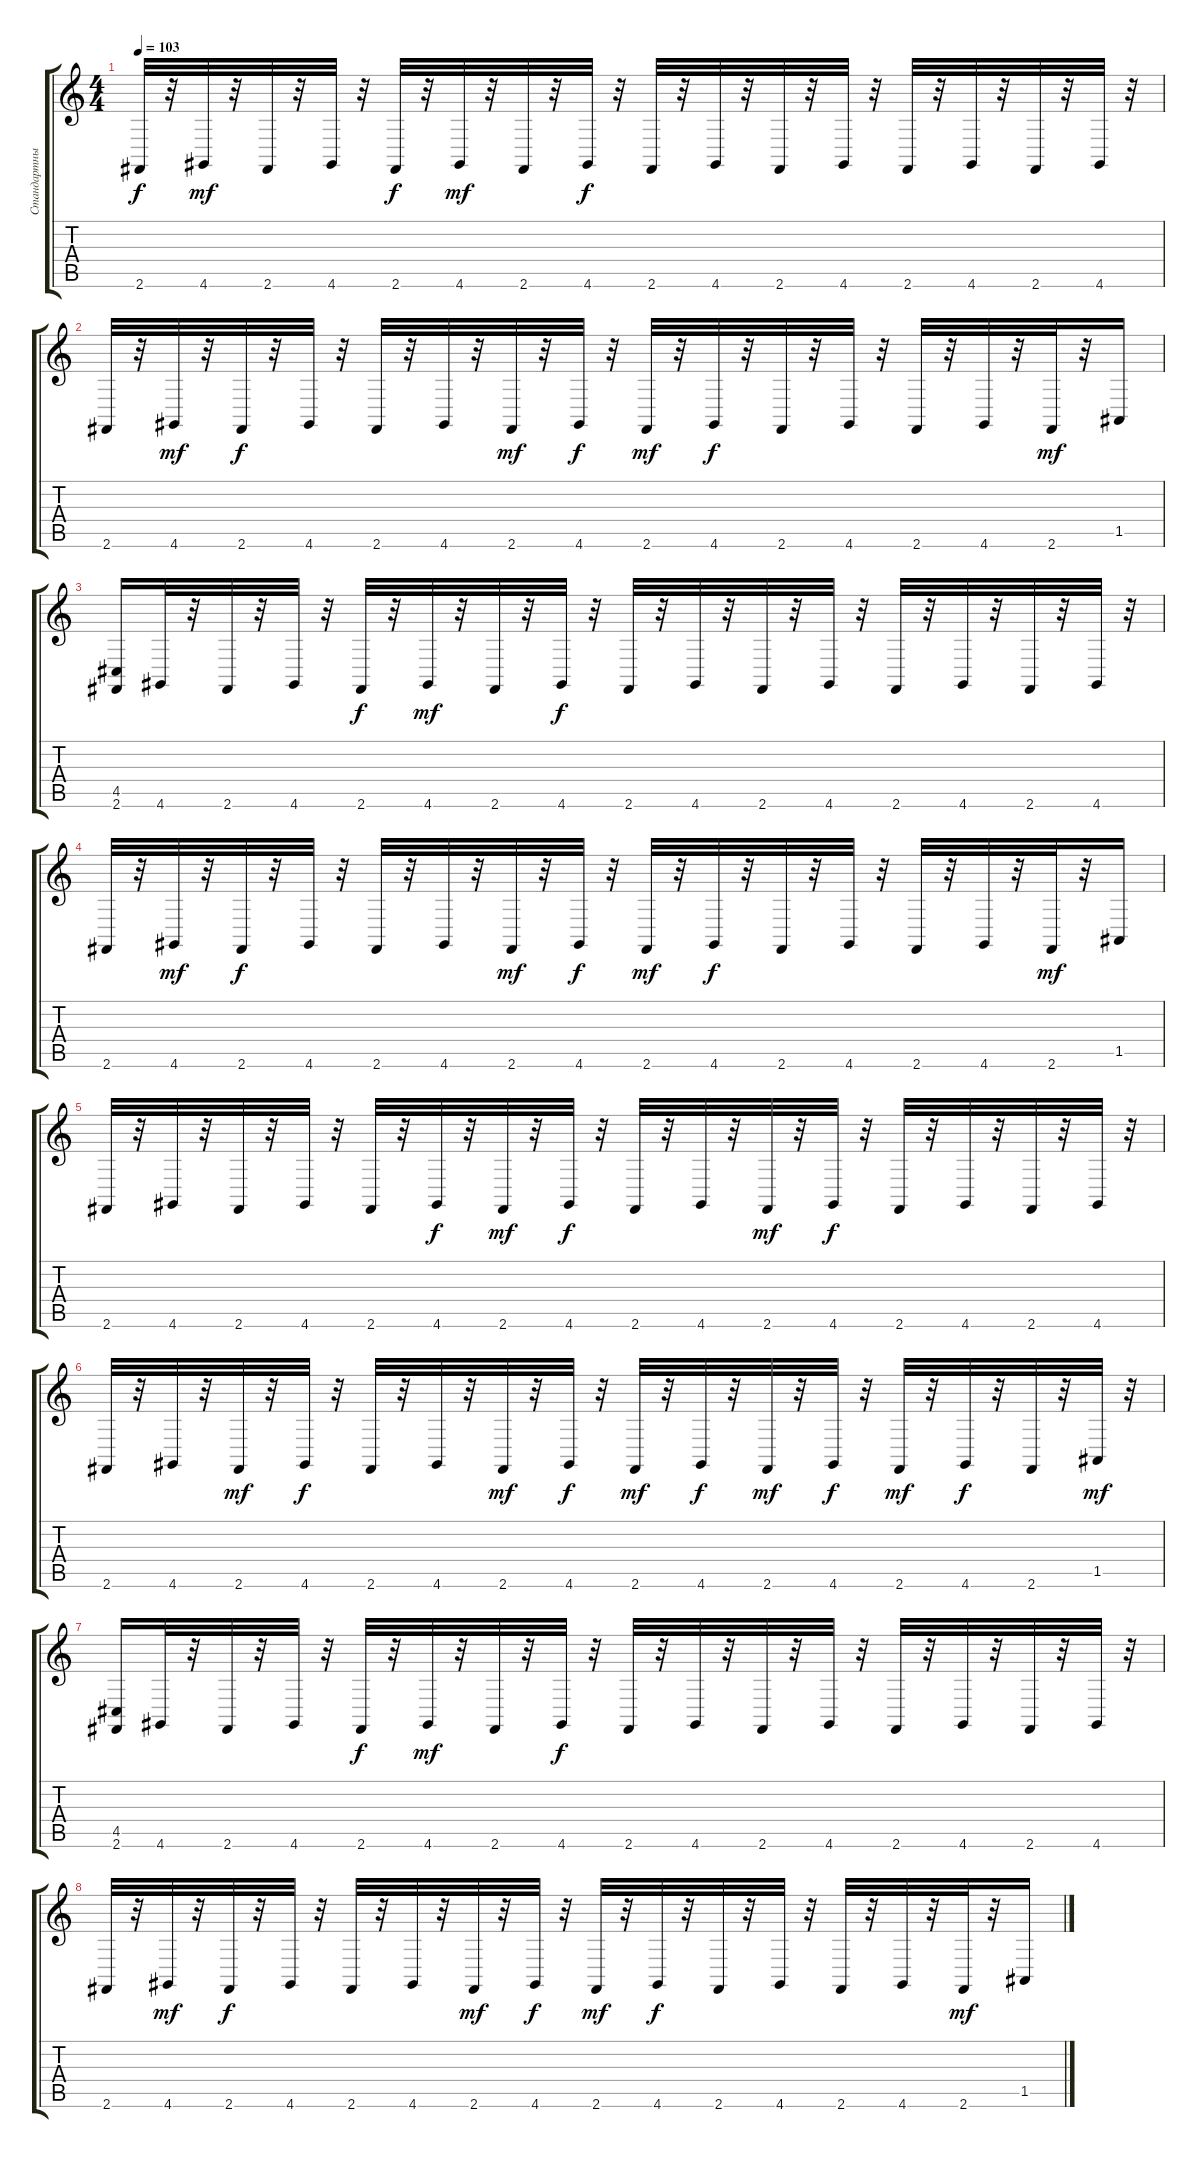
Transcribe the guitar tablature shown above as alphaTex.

\track ("Стандартный Набор" "Стандартны") {instrument synthdrum}
\staff {score tabs}
\tuning (E4 B3 G3 D3 A2 E2) {hide}
\ts (4 4)
\tempo 103
\clef g2
\ks c
2.6.32{dy f} r.32 4.6.32{dy mf} r.32 2.6.32 r.32 4.6.32 r.32 2.6.32{dy f} r.32 4.6.32{dy mf} r.32 2.6.32 r.32 4.6.32{dy f} r.32 2.6.32 r.32 4.6.32 r.32 2.6.32 r.32 4.6.32 r.32 2.6.32 r.32 4.6.32 r.32 2.6.32 r.32 4.6.32 r.32 |
2.6.32 r.32 4.6.32{dy mf} r.32 2.6.32{dy f} r.32 4.6.32 r.32 2.6.32 r.32 4.6.32 r.32 2.6.32{dy mf} r.32 4.6.32{dy f} r.32 2.6.32{dy mf} r.32 4.6.32{dy f} r.32 2.6.32 r.32 4.6.32 r.32 2.6.32 r.32 4.6.32 r.32 2.6.32{dy mf} r.32 1.5.16 |
(4.5 2.6).16 4.6.32 r.32 2.6.32 r.32 4.6.32 r.32 2.6.32{dy f} r.32 4.6.32{dy mf} r.32 2.6.32 r.32 4.6.32{dy f} r.32 2.6.32 r.32 4.6.32 r.32 2.6.32 r.32 4.6.32 r.32 2.6.32 r.32 4.6.32 r.32 2.6.32 r.32 4.6.32 r.32 |
2.6.32 r.32 4.6.32{dy mf} r.32 2.6.32{dy f} r.32 4.6.32 r.32 2.6.32 r.32 4.6.32 r.32 2.6.32{dy mf} r.32 4.6.32{dy f} r.32 2.6.32{dy mf} r.32 4.6.32{dy f} r.32 2.6.32 r.32 4.6.32 r.32 2.6.32 r.32 4.6.32 r.32 2.6.32{dy mf} r.32 1.5.16 |
2.6.32 r.32 4.6.32 r.32 2.6.32 r.32 4.6.32 r.32 2.6.32 r.32 4.6.32{dy f} r.32 2.6.32{dy mf} r.32 4.6.32{dy f} r.32 2.6.32 r.32 4.6.32 r.32 2.6.32{dy mf} r.32 4.6.32{dy f} r.32 2.6.32 r.32 4.6.32 r.32 2.6.32 r.32 4.6.32 r.32 |
2.6.32 r.32 4.6.32 r.32 2.6.32{dy mf} r.32 4.6.32{dy f} r.32 2.6.32 r.32 4.6.32 r.32 2.6.32{dy mf} r.32 4.6.32{dy f} r.32 2.6.32{dy mf} r.32 4.6.32{dy f} r.32 2.6.32{dy mf} r.32 4.6.32{dy f} r.32 2.6.32{dy mf} r.32 4.6.32{dy f} r.32 2.6.32 r.32 1.5.32{dy mf} r.32 |
(4.5 2.6).16 4.6.32 r.32 2.6.32 r.32 4.6.32 r.32 2.6.32{dy f} r.32 4.6.32{dy mf} r.32 2.6.32 r.32 4.6.32{dy f} r.32 2.6.32 r.32 4.6.32 r.32 2.6.32 r.32 4.6.32 r.32 2.6.32 r.32 4.6.32 r.32 2.6.32 r.32 4.6.32 r.32 |
2.6.32 r.32 4.6.32{dy mf} r.32 2.6.32{dy f} r.32 4.6.32 r.32 2.6.32 r.32 4.6.32 r.32 2.6.32{dy mf} r.32 4.6.32{dy f} r.32 2.6.32{dy mf} r.32 4.6.32{dy f} r.32 2.6.32 r.32 4.6.32 r.32 2.6.32 r.32 4.6.32 r.32 2.6.32{dy mf} r.32 1.5.16
